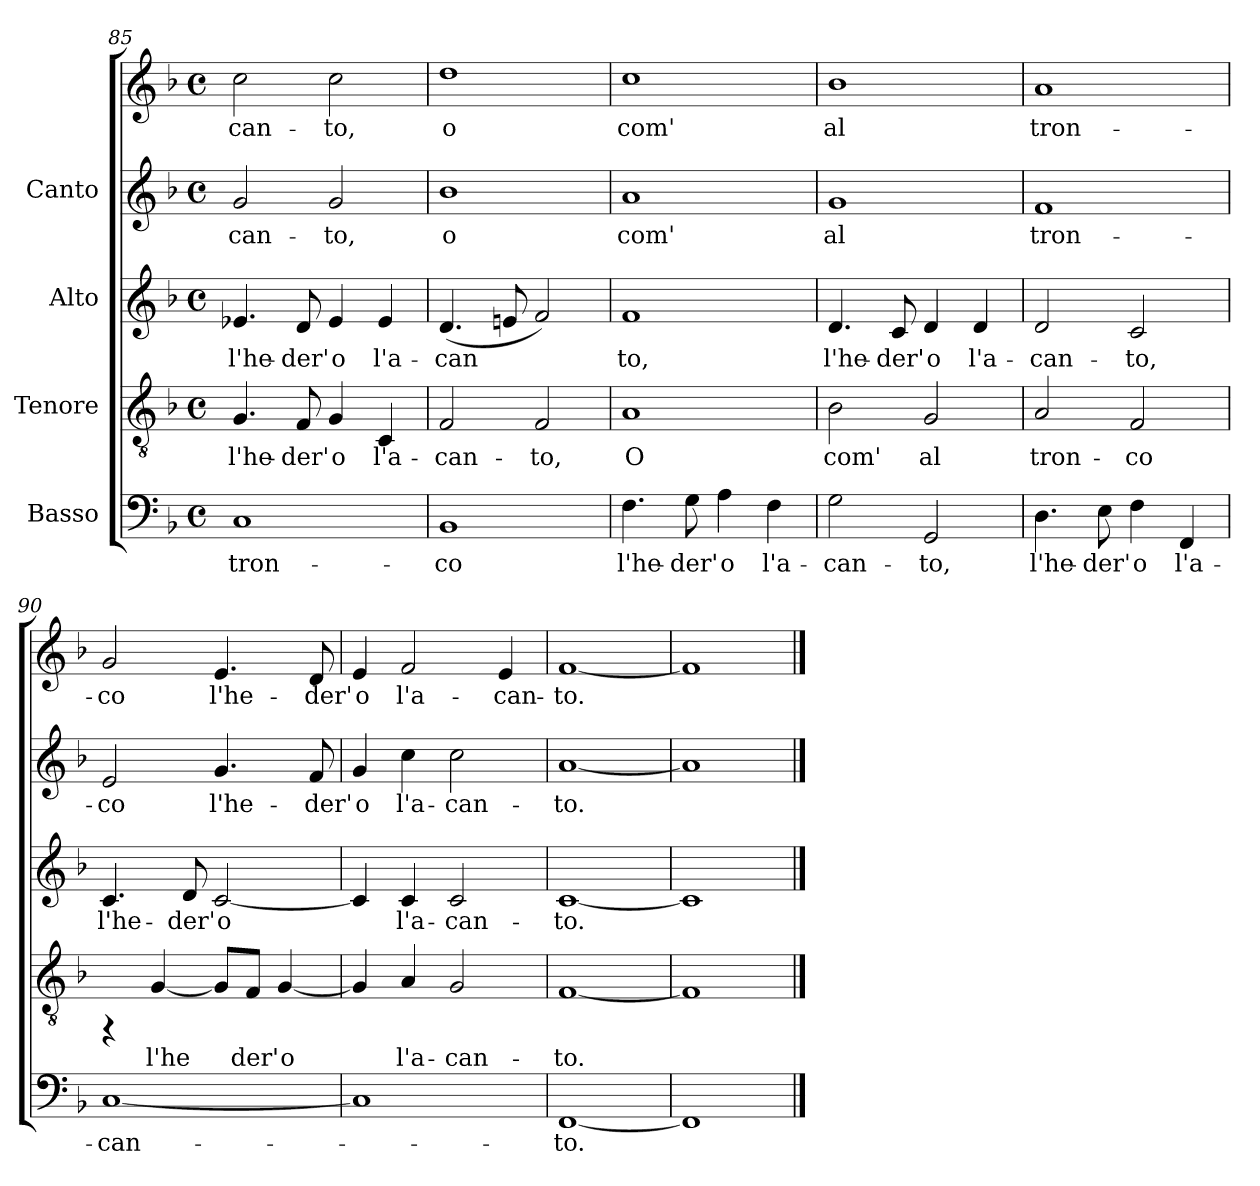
**kern	**text	**kern	**text	**kern	**text	**kern	**text	**kern	**text
*part4	*part4	*part3	*part3	*part2	*part2	*part1	*part1	*part1	*part1
*staff5	*staff5	*staff4	*staff4	*staff3	*staff3	*staff2	*staff2	*staff1	*staff1
*I"Basso	*	*I"Tenore	*	*I"Alto	*	*I"Canto	*	*	*
*clefF4	*	*clefGv2	*	*clefG2	*	*clefG2	*	*clefG2	*
*k[b-]	*	*k[b-]	*	*k[b-]	*	*k[b-]	*	*k[b-]	*
*F:	*	*F:	*	*F:	*	*F:	*	*F:	*
*M4/4	*	*M4/4	*	*M4/4	*	*M4/4	*	*M4/4	*
*met(c)	*	*met(c)	*	*met(c)	*	*met(c)	*	*met(c)	*
=85	=85	=85	=85	=85	=85	=85	=85	=85	=85
!	!LO:LY:b:cj	!	!LO:LY:b:cj	!	!LO:LY:b:cj	!	!LO:LY:b:cj	!	!LO:LY:b:cj
1C	tron-	4.G/	l'he-	4.e-X/	l'he-	2g/	can-	2cc\	-can-
!	!	!	!LO:LY:b:cj	!	!LO:LY:b:cj	!	!	!	!
.	.	8F/	-der'	8d/	-der'	.	.	.	.
!	!	!	!LO:LY:b:cj	!	!LO:LY:b:cj	!	!LO:LY:b:cj	!	!LO:LY:b:cj
.	.	4G/	o	4e-/	o	2g/	-to,	2cc\	-to,
!	!	!	!LO:LY:b:cj	!	!LO:LY:b:cj	!	!	!	!
.	.	4C/	l'a-	4e-/	l'a-	.	.	.	.
=86	=86	=86	=86	=86	=86	=86	=86	=86	=86
!	!LO:LY:b:cj	!	!LO:LY:b:cj	!	!LO:LY:b:cj	!	!LO:LY:b:cj	!	!LO:LY:b:cj
1BB-	-co	2F/	-can-	(<4.d/	-can-	1b-	o	1dd	o
!	!	!	!	!	!LO:LY:b:cj	!	!	!	!
.	.	.	.	8en/	--	.	.	.	.
!	!	!	!LO:LY:b:cj	!	!LO:LY:b:cj	!	!	!	!
.	.	2F/	-to,	2f/)	--	.	.	.	.
!!LO:LB:g=z
=87	=87	=87	=87	=87	=87	=87	=87	=87	=87
!	!LO:LY:b:cj	!	!LO:LY:b:cj	!	!LO:LY:b:cj	!	!LO:LY:b:cj	!	!LO:LY:b:cj
4.F\	l'he-	1A	O	1f	-to,	1a	com'	1cc	com'
!	!LO:LY:b:cj	!	!	!	!	!	!	!	!
8G\	-der'	.	.	.	.	.	.	.	.
!	!LO:LY:b:cj	!	!	!	!	!	!	!	!
4A\	o	.	.	.	.	.	.	.	.
!	!LO:LY:b:cj	!	!	!	!	!	!	!	!
4F\	l'a-	.	.	.	.	.	.	.	.
=88	=88	=88	=88	=88	=88	=88	=88	=88	=88
!	!LO:LY:b:cj	!	!LO:LY:b:cj	!	!LO:LY:b:cj	!	!LO:LY:b:cj	!	!LO:LY:b:cj
2G\	-can-	2B-\	com'	4.d/	l'he-	1g	al	1b-	al
!	!	!	!	!	!LO:LY:b:cj	!	!	!	!
.	.	.	.	8c/	-der'	.	.	.	.
!	!LO:LY:b:cj	!	!LO:LY:b:cj	!	!LO:LY:b:cj	!	!	!	!
2GG/	-to,	2G/	al	4d/	o	.	.	.	.
!	!	!	!	!	!LO:LY:b:cj	!	!	!	!
.	.	.	.	4d/	l'a-	.	.	.	.
=89	=89	=89	=89	=89	=89	=89	=89	=89	=89
!	!LO:LY:b:cj	!	!LO:LY:b:cj	!	!LO:LY:b:cj	!	!LO:LY:b:cj	!	!LO:LY:b:cj
4.D\	l'he-	2A/	tron-	2d/	-can-	1f	-tron-	1a	tron-
!	!LO:LY:b:cj	!	!	!	!	!	!	!	!
8E\	-der'	.	.	.	.	.	.	.	.
!	!LO:LY:b:cj	!	!LO:LY:b:cj	!	!LO:LY:b:cj	!	!	!	!
4F\	o	2F/	-co	2c/	-to,	.	.	.	.
!	!LO:LY:b:cj	!	!	!	!	!	!	!	!
4FF/	l'a-	.	.	.	.	.	.	.	.
=90	=90	=90	=90	=90	=90	=90	=90	=90	=90
!	!LO:LY:b:cj	!	!	!	!LO:LY:b:cj	!	!LO:LY:b:cj	!	!LO:LY:b:cj
[<1C	-can-	4rFF	.	4.c/	l'he-	2e/	co	2g/	-co
!	!	!	!LO:LY:b:cj	!	!	!	!	!	!
.	.	[<4G/	l'he-	.	.	.	.	.	.
!	!	!	!	!	!LO:LY:b:cj	!	!	!	!
.	.	.	.	8d/	-der'	.	.	.	.
!	!	!	!LO:LY:b:cj	!	!LO:LY:b:cj	!	!LO:LY:b:cj	!	!LO:LY:b:cj
.	.	8G/L]	-	[<2c/	o	4.g/	l'he-	4.e/	l'he-
!	!	!	!LO:LY:b:cj	!	!	!	!	!	!
.	.	8F/J	der'	.	.	.	.	.	.
!	!	!	!LO:LY:b:cj	!	!	!	!	!	!
.	.	[<4G/	o	.	.	.	.	.	.
!	!	!	!	!	!	!	!LO:LY:b:cj	!	!LO:LY:b:cj
.	.	.	.	.	.	8f/	-der'	8d/	-der'
=91	=91	=91	=91	=91	=91	=91	=91	=91	=91
!	!	!	!LO:LY:b:cj	!	!LO:LY:b:cj	!	!LO:LY:b:cj	!	!LO:LY:b:cj
1C]	.	4G/]	.	4c/]	.	4g/	-o	4e/	o
!	!	!	!LO:LY:b:cj	!	!LO:LY:b:cj	!	!LO:LY:b:cj	!	!LO:LY:b:cj
.	.	4A/	l'a-	4c/	l'a-	4cc\	l'a-	2f/	l'a-
!	!	!	!LO:LY:b:cj	!	!LO:LY:b:cj	!	!LO:LY:b:cj	!	!
.	.	2G/	-can-	2c/	-can-	2cc\	-can-	.	.
!	!	!	!	!	!	!	!	!	!LO:LY:b:cj
.	.	.	.	.	.	.	.	4e/	-can-
!!LO:LB:g=z
=92	=92	=92	=92	=92	=92	=92	=92	=92	=92
!	!LO:LY:b:cj	!	!LO:LY:b:cj	!	!LO:LY:b:cj	!	!LO:LY:b:cj	!	!LO:LY:b:cj
[<1FF	-to.	[<1F	-to.	[<1c	-to.	[<1a	to.	[<1f	-to.
=93	=93	=93	=93	=93	=93	=93	=93	=93	=93
1FF]	.	1F]	.	1c]	.	1a]	.	1f]	.
==	==	==	==	==	==	==	==	==	==
*-	*-	*-	*-	*-	*-	*-	*-	*-	*-
